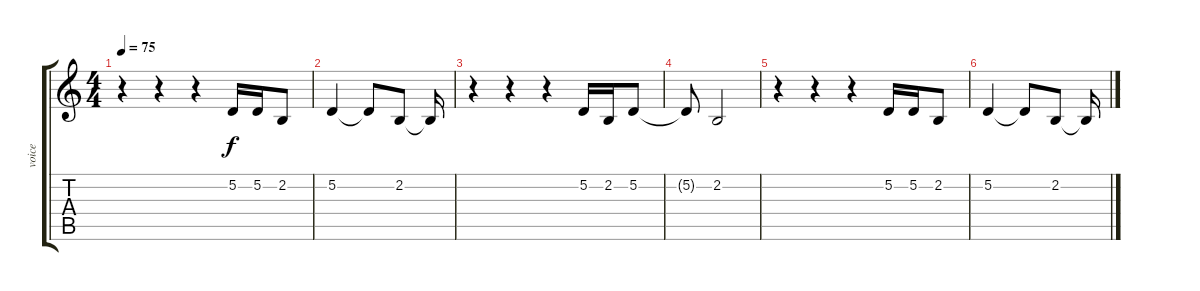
\track ("voice" "voice") {instrument tenorsax}
\staff {score tabs}
\tuning (D4 A3 F3 C3 G2 D2) {hide}
\ts (4 4)
\tempo 75
\clef g2
\ks c
r.4{dy f} r.4 r.4 5.2.16 5.2.16 2.2.8 |
5.2.4 5.2{t}.8 2.2.8 2.2{t}.16 |
r.4 r.4 r.4 5.2.16 2.2.16 5.2.8 |
5.2{t}.8 2.2.2 |
r.4 r.4 r.4 5.2.16 5.2.16 2.2.8 |
5.2.4{volume 13} 5.2{t}.8 2.2.8{volume 11} 2.2{t}.16
